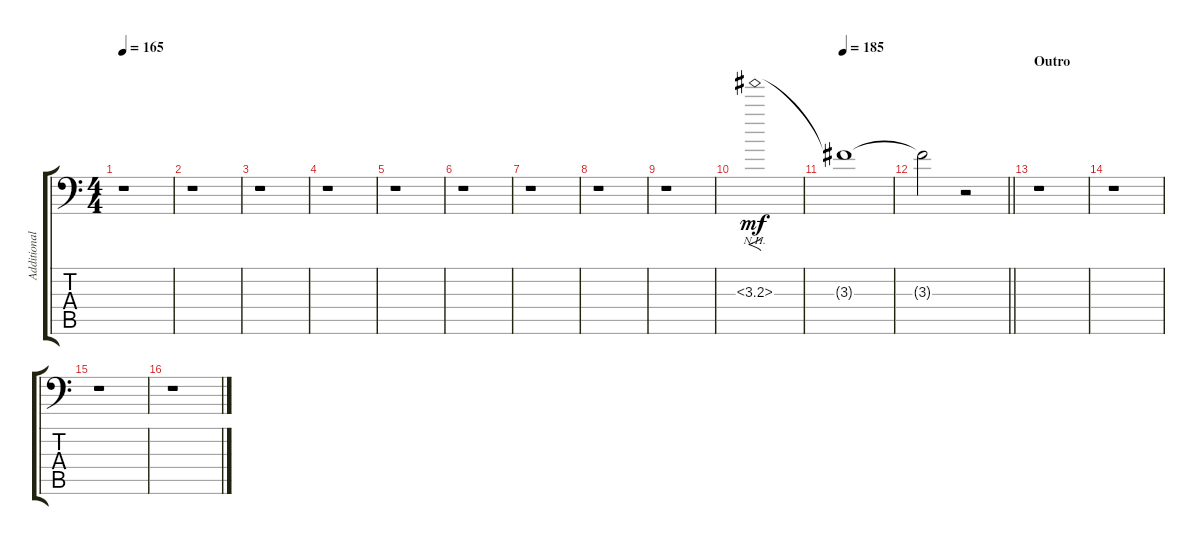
\track ("Additional Guitar" "Additional") {instrument overdrivenguitar}
\staff {score tabs}
\tuning (C4 G3 Eb3 Bb2 F2 Bb1) {hide}
\ts (4 4)
\tempo 165
\clef f4
\ks c
r.1{dy mf} |
r.1 |
r.1 |
r.1 |
r.1 |
r.1 |
r.1 |
r.1 |
r.1 |
3.3{nh}.1{f} |
\tempo 185
3.3{t}.1 |
\barLineRight lightlight
3.3{t}.2 r.2 |
\section ("" "Outro")
r.1 |
r.1 |
r.1 |
r.1
